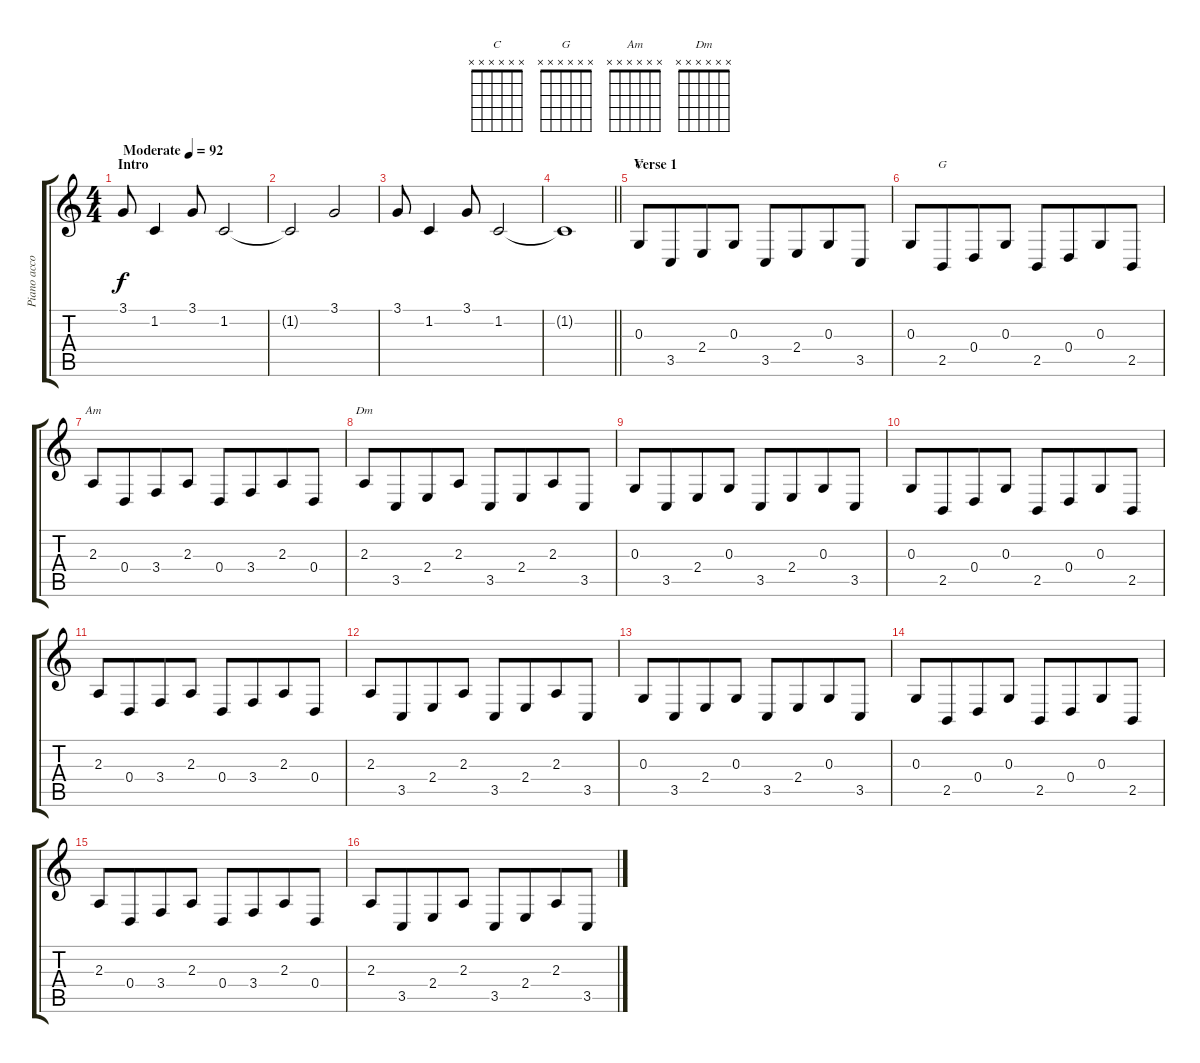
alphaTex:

\track ("Piano accompaniment, Right hand" "Piano acco") {instrument acousticgrandpiano}
\staff {score tabs}
\tuning (E4 B3 G3 D3 A2 E2) {hide}
\chord ("C" x x x x x x)
\chord ("G" x x x x x x)
\chord ("Am" x x x x x x)
\chord ("Dm" x x x x x x)
\ts (4 4)
\section ("" "Intro")
\tempo (92 "Moderate")
\clef g2
\ks c
3.1.8{dy f instrument acousticgrandpiano} 1.2.4 3.1.8 1.2.2 |
1.2{t}.2 3.1.2 |
3.1.8 1.2.4 3.1.8 1.2.2 |
\barLineRight lightlight
1.2{t}.1 |
\section ("" "Verse 1")
0.3.8{ch "C"} 3.5.8{beam merge} 2.4.8 0.3.8 3.5.8 2.4.8{beam merge} 0.3.8 3.5.8 |
0.3.8 2.5.8{ch "G" beam merge} 0.4.8 0.3.8 2.5.8 0.4.8{beam merge} 0.3.8 2.5.8 |
2.3.8{ch "Am"} 0.4.8{beam merge} 3.4.8 2.3.8 0.4.8 3.4.8{beam merge} 2.3.8 0.4.8 |
2.3.8{ch "Dm"} 3.5.8{beam merge} 2.4.8 2.3.8 3.5.8 2.4.8{beam merge} 2.3.8 3.5.8 |
0.3.8 3.5.8{beam merge} 2.4.8 0.3.8 3.5.8 2.4.8{beam merge} 0.3.8 3.5.8 |
0.3.8 2.5.8{beam merge} 0.4.8 0.3.8 2.5.8 0.4.8{beam merge} 0.3.8 2.5.8 |
2.3.8 0.4.8{beam merge} 3.4.8 2.3.8 0.4.8 3.4.8{beam merge} 2.3.8 0.4.8 |
2.3.8 3.5.8{beam merge} 2.4.8 2.3.8 3.5.8 2.4.8{beam merge} 2.3.8 3.5.8 |
0.3.8 3.5.8{beam merge} 2.4.8 0.3.8 3.5.8 2.4.8{beam merge} 0.3.8 3.5.8 |
0.3.8 2.5.8{beam merge} 0.4.8 0.3.8 2.5.8 0.4.8{beam merge} 0.3.8 2.5.8 |
2.3.8 0.4.8{beam merge} 3.4.8 2.3.8 0.4.8 3.4.8{beam merge} 2.3.8 0.4.8 |
2.3.8 3.5.8{beam merge} 2.4.8 2.3.8 3.5.8 2.4.8{beam merge} 2.3.8 3.5.8
